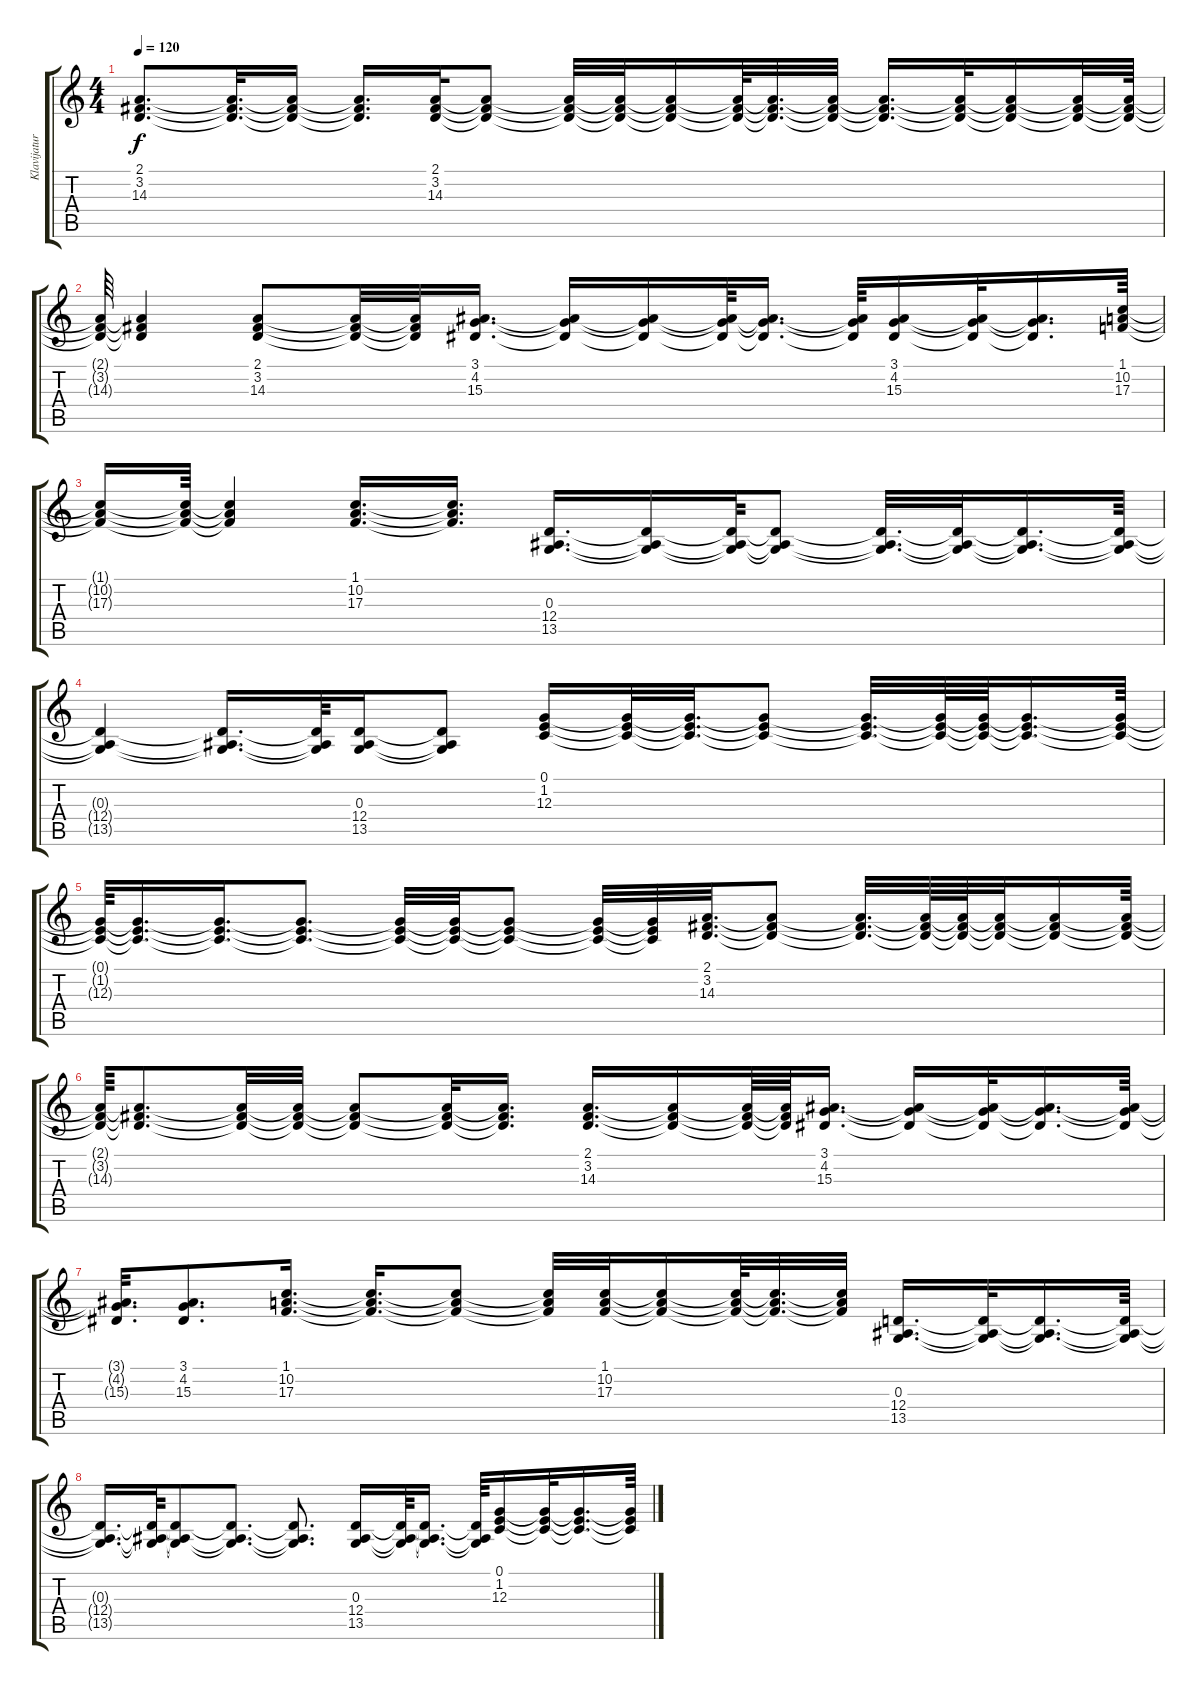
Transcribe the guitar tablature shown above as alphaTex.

\track ("Klavijature II Vlado Pravdic" "Klavijatur") {instrument rockorgan}
\staff {score tabs}
\tuning (E4 B3 G3 D3 A2 E2) {hide}
\ts (4 4)
\tempo 120
\clef g2
\ks c
(2.1{t} 3.2{t} 14.3{t}).8{d dy f} (2.1{t} 3.2{t} 14.3{t}).32{d} (2.1{t} 3.2{t} 14.3{t}).16 (2.1{t} 3.2{t} 14.3{t}).16{d} (2.1 3.2 14.3).32 (2.1{t} 3.2{t} 14.3{t}).8 (2.1{t} 3.2{t} 14.3{t}).32 (2.1{t} 3.2{t} 14.3{t}).32 (2.1{t} 3.2{t} 14.3{t}).16 (2.1{t} 3.2{t} 14.3{t}).64 (2.1{t} 3.2{t} 14.3{t}).32{d} (2.1{t} 3.2{t} 14.3{t}).32 (2.1{t} 3.2{t} 14.3{t}).16{d} (2.1{t} 3.2{t} 14.3{t}).32 (2.1{t} 3.2{t} 14.3{t}).16 (2.1{t} 3.2{t} 14.3{t}).32 (2.1{t} 3.2{t} 14.3{t}).64 |
(2.1{t} 3.2{t} 14.3{t}).64 (2.1{t} 3.2{t} 14.3{t}).4 (2.1 3.2 14.3).8 (2.1{t} 3.2{t} 14.3{t}).32 (2.1{t} 3.2{t} 14.3{t}).32 (3.1 4.2 15.3).16{d} (3.1{t} 4.2{t} 15.3{t}).16 (3.1{t} 4.2{t} 15.3{t}).16 (3.1{t} 4.2{t} 15.3{t}).64 (3.1{t} 4.2{t} 15.3{t}).16{d} (3.1{t} 4.2{t} 15.3{t}).64 (3.1 4.2 15.3).16 (3.1{t} 4.2{t} 15.3{t}).32 (3.1{t} 4.2{t} 15.3{t}).16{d} (1.1 10.2 17.3).64 |
(1.1{t} 10.2{t} 17.3{t}).16 (1.1{t} 10.2{t} 17.3{t}).64 (1.1{t} 10.2{t} 17.3{t}).4 (1.1 10.2 17.3).16{d} (1.1{t} 10.2{t} 17.3{t}).16{d} (0.3 12.4 13.5).16{d} (0.3{t} 12.4{t} 13.5{t}).16 (0.3{t} 12.4{t} 13.5{t}).64 (0.3{t} 12.4{t} 13.5{t}).8 (0.3{t} 12.4{t} 13.5{t}).32{d} (0.3{t} 12.4{t} 13.5{t}).32 (0.3{t} 12.4{t} 13.5{t}).16{d} (0.3{t} 12.4{t} 13.5{t}).64 |
(0.3{t} 12.4{t} 13.5{t}).4 (0.3{t} 12.4{t} 13.5{t}).16{d} (0.3{t} 12.4{t} 13.5{t}).64 (0.3 12.4 13.5).16 (0.3{t} 12.4{t} 13.5{t}).8 (0.1 1.2 12.3).16 (0.1{t} 1.2{t} 12.3{t}).32 (0.1{t} 1.2{t} 12.3{t}).32{d} (0.1{t} 1.2{t} 12.3{t}).8 (0.1{t} 1.2{t} 12.3{t}).32{d} (0.1{t} 1.2{t} 12.3{t}).64 (0.1{t} 1.2{t} 12.3{t}).64 (0.1{t} 1.2{t} 12.3{t}).16{d} (0.1{t} 1.2{t} 12.3{t}).64 |
(0.1{t} 1.2{t} 12.3{t}).64 (0.1{t} 1.2{t} 12.3{t}).16{d} (0.1{t} 1.2{t} 12.3{t}).16{d} (0.1{t} 1.2{t} 12.3{t}).8{d} (0.1{t} 1.2{t} 12.3{t}).32 (0.1{t} 1.2{t} 12.3{t}).32 (0.1{t} 1.2{t} 12.3{t}).8 (0.1{t} 1.2{t} 12.3{t}).32 (0.1{t} 1.2{t} 12.3{t}).32 (2.1 3.2 14.3).32{d} (2.1{t} 3.2{t} 14.3{t}).8 (2.1{t} 3.2{t} 14.3{t}).32{d} (2.1{t} 3.2{t} 14.3{t}).64 (2.1{t} 3.2{t} 14.3{t}).64 (2.1{t} 3.2{t} 14.3{t}).32 (2.1{t} 3.2{t} 14.3{t}).16 (2.1{t} 3.2{t} 14.3{t}).64 |
(2.1{t} 3.2{t} 14.3{t}).64 (2.1{t} 3.2{t} 14.3{t}).8{d} (2.1{t} 3.2{t} 14.3{t}).32 (2.1{t} 3.2{t} 14.3{t}).32 (2.1{t} 3.2{t} 14.3{t}).8 (2.1{t} 3.2{t} 14.3{t}).32 (2.1{t} 3.2{t} 14.3{t}).16{d} (2.1 3.2 14.3).16{d} (2.1{t} 3.2{t} 14.3{t}).16 (2.1{t} 3.2{t} 14.3{t}).64 (2.1{t} 3.2{t} 14.3{t}).64 (3.1 4.2 15.3).16{d} (3.1{t} 4.2{t} 15.3{t}).16 (3.1{t} 4.2{t} 15.3{t}).32 (3.1{t} 4.2{t} 15.3{t}).16{d} (3.1{t} 4.2{t} 15.3{t}).64 |
(3.1{t} 4.2{t} 15.3{t}).32{d} (3.1 4.2 15.3).8{d} (1.1 10.2 17.3).16{d} (1.1{t} 10.2{t} 17.3{t}).16{d} (1.1{t} 10.2{t} 17.3{t}).8 (1.1{t} 10.2{t} 17.3{t}).32 (1.1 10.2 17.3).32 (1.1{t} 10.2{t} 17.3{t}).16 (1.1{t} 10.2{t} 17.3{t}).64 (1.1{t} 10.2{t} 17.3{t}).32{d} (1.1{t} 10.2{t} 17.3{t}).32 (0.3 12.4 13.5).16{d} (0.3{t} 12.4{t} 13.5{t}).32 (0.3{t} 12.4{t} 13.5{t}).16{d} (0.3{t} 12.4{t} 13.5{t}).64 |
(0.3{t} 12.4{t} 13.5{t}).16{d} (0.3{t} 12.4{t} 13.5{t}).64 (0.3{t} 12.4{t} 13.5{t}).8 (0.3{t} 12.4{t} 13.5{t}).8{d} (0.3{t} 12.4{t} 13.5{t}).8{d} (0.3 12.4 13.5).16 (0.3{t} 12.4{t} 13.5{t}).64 (0.3{t} 12.4{t} 13.5{t}).16{d} (0.3{t} 12.4{t} 13.5{t}).64 (0.1 1.2 12.3).16 (0.1{t} 1.2{t} 12.3{t}).32 (0.1{t} 1.2{t} 12.3{t}).16{d} (0.1{t} 1.2{t} 12.3{t}).64
